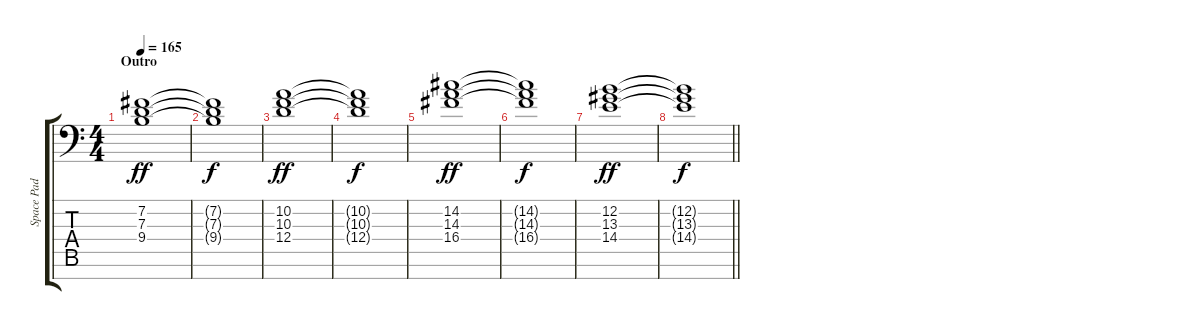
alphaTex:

\track ("Space Pad synth part" "Space Pad ") {instrument synthstrings2}
\staff {score tabs}
\tuning (C8 B3 G3 D3 A2 E2 C-1) {hide}
\ts (4 4)
\section ("" "Outro")
\tempo 165
\clef f4
\ks c
(7.2 7.3 9.4).1{dy ff} |
(7.2{t} 7.3{t} 9.4{t}).1{dy f} |
(10.2 10.3 12.4).1{dy ff} |
(10.2{t} 10.3{t} 12.4{t}).1{dy f} |
(14.2 14.3 16.4).1{dy ff} |
(14.2{t} 14.3{t} 16.4{t}).1{dy f} |
(12.2 13.3 14.4).1{dy ff} |
\barLineRight lightlight
(12.2{t} 13.3{t} 14.4{t}).1{dy f}
